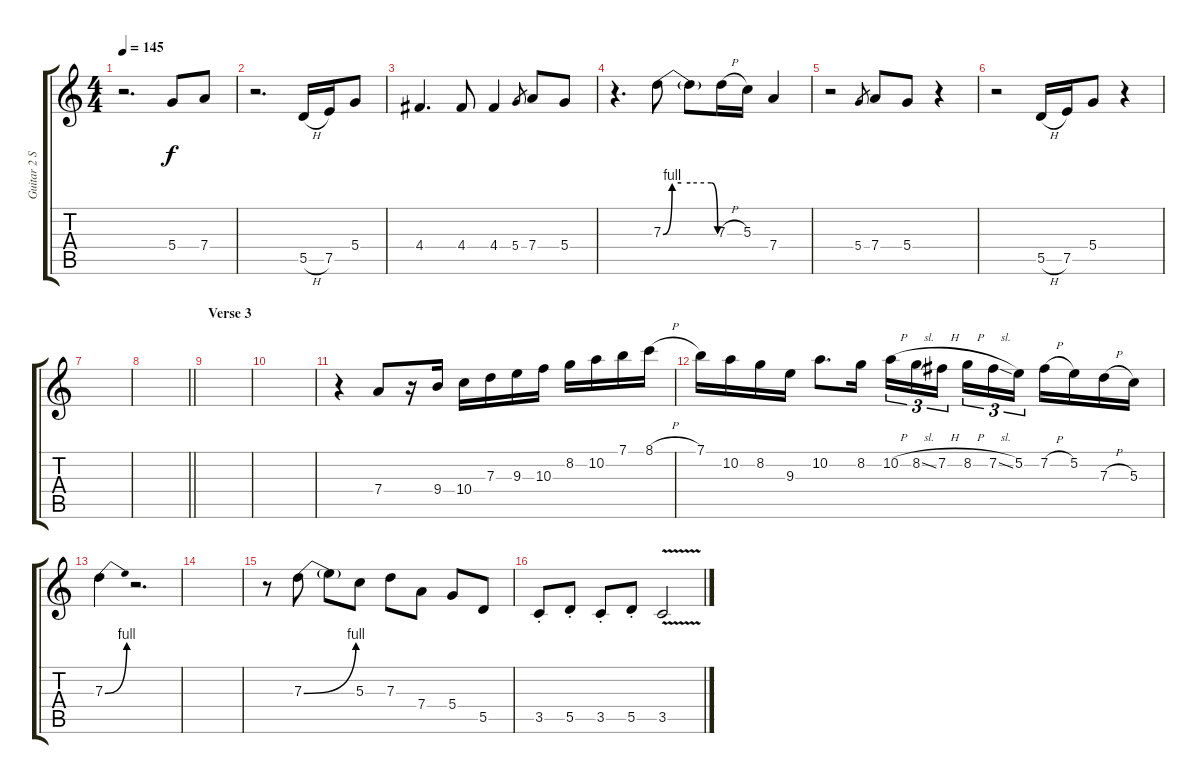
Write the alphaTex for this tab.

\track ("Guitar 2 Solo" "Guitar 2 S") {instrument distortionguitar}
\staff {score tabs}
\tuning (E4 B3 G3 D3 A2 E2) {hide}
\ts (4 4)
\tempo 145
\clef g2
\ks c
r.2{d dy f} 5.4.8 7.4.8 |
r.2{d} 5.5{h}.16 7.5.16 5.4.8 |
4.4.4{d} 4.4.8 4.4.4 5.4.8{gr} 7.4.8 5.4.8 |
r.4{d} 7.3{be (custom 0 0 10 4 20 4 30 4 53 4 60 0)}.8 7.3{t}.8 7.3{h}.16 5.3.16 7.4.4 |
r.2 5.4.8{gr} 7.4.8 5.4.8 r.4 |
r.2 5.5{h}.16 7.5.16 5.4.8 r.4 |
|
\barLineRight lightlight
|
\section ("" "Verse 3")
|
|
r.4 7.4.8 r.16 9.4.16 10.4.16 7.3.16 9.3.16 10.3.16 8.2.16 10.2.16 7.1.16 8.1{h}.16 |
7.1.16 10.2.16 8.2.16 9.3.16 10.2.8{d} 8.2.16 10.2{h}.16{tu (3 2)} 8.2{sl}.16{tu (3 2)} 7.2{h}.16{tu (3 2) beam splitsecondary} 8.2{h}.16{tu (3 2)} 7.2{sl}.16{tu (3 2)} 5.2.16{tu (3 2)} 7.2{h}.16 5.2.16 7.3{h}.16 5.3.16 |
7.3{be (bend 0 0 60 4)}.4 r.2{d} |
|
r.8 7.3{be (bend 0 0 60 4)}.8 7.3{t}.8 5.3.8 7.3.8 7.4.8 5.4.8 5.5.8 |
3.5{st}.8 5.5{st}.8 3.5{st}.8 5.5{st}.8 3.5{v}.2
